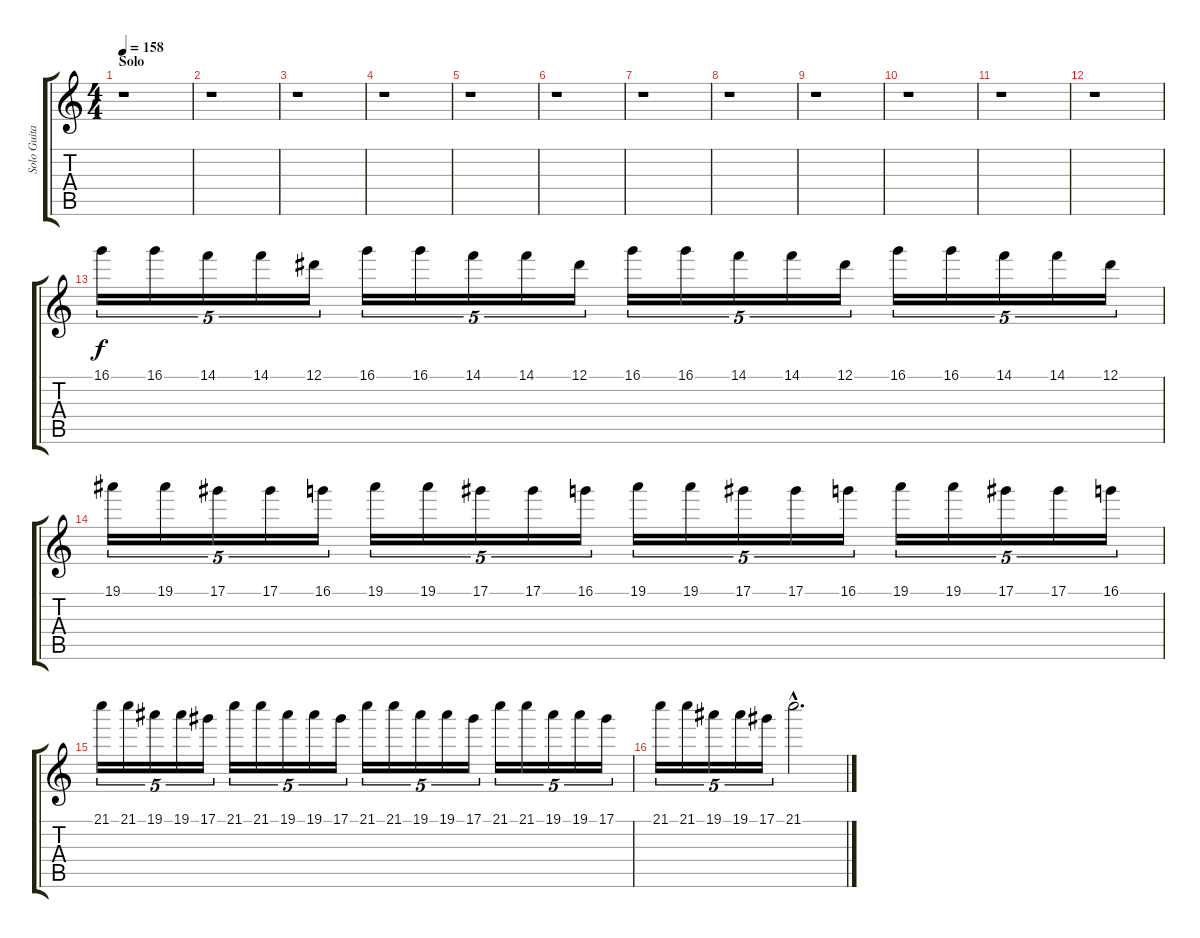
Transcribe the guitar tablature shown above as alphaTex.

\track ("Solo Guitar 2" "Solo Guita") {instrument distortionguitar}
\staff {score tabs}
\tuning (Eb4 Bb3 Gb3 Db3 Ab2 Eb2) {hide}
\ts (4 4)
\section ("" "Solo")
\tempo 158
\clef g2
\ks c
r.1{dy f} |
r.1 |
r.1 |
r.1 |
r.1 |
r.1 |
r.1 |
r.1 |
r.1 |
r.1 |
r.1 |
r.1 |
16.1.16{tu (5 4)} 16.1.16{tu (5 4)} 14.1.16{tu (5 4)} 14.1.16{tu (5 4)} 12.1.16{tu (5 4)} 16.1.16{tu (5 4)} 16.1.16{tu (5 4)} 14.1.16{tu (5 4)} 14.1.16{tu (5 4)} 12.1.16{tu (5 4)} 16.1.16{tu (5 4)} 16.1.16{tu (5 4)} 14.1.16{tu (5 4)} 14.1.16{tu (5 4)} 12.1.16{tu (5 4)} 16.1.16{tu (5 4)} 16.1.16{tu (5 4)} 14.1.16{tu (5 4)} 14.1.16{tu (5 4)} 12.1.16{tu (5 4)} |
19.1.16{tu (5 4)} 19.1.16{tu (5 4)} 17.1.16{tu (5 4)} 17.1.16{tu (5 4)} 16.1.16{tu (5 4)} 19.1.16{tu (5 4)} 19.1.16{tu (5 4)} 17.1.16{tu (5 4)} 17.1.16{tu (5 4)} 16.1.16{tu (5 4)} 19.1.16{tu (5 4)} 19.1.16{tu (5 4)} 17.1.16{tu (5 4)} 17.1.16{tu (5 4)} 16.1.16{tu (5 4)} 19.1.16{tu (5 4)} 19.1.16{tu (5 4)} 17.1.16{tu (5 4)} 17.1.16{tu (5 4)} 16.1.16{tu (5 4)} |
21.1.16{tu (5 4)} 21.1.16{tu (5 4)} 19.1.16{tu (5 4)} 19.1.16{tu (5 4)} 17.1.16{tu (5 4)} 21.1.16{tu (5 4)} 21.1.16{tu (5 4)} 19.1.16{tu (5 4)} 19.1.16{tu (5 4)} 17.1.16{tu (5 4)} 21.1.16{tu (5 4)} 21.1.16{tu (5 4)} 19.1.16{tu (5 4)} 19.1.16{tu (5 4)} 17.1.16{tu (5 4)} 21.1.16{tu (5 4)} 21.1.16{tu (5 4)} 19.1.16{tu (5 4)} 19.1.16{tu (5 4)} 17.1.16{tu (5 4)} |
21.1.16{tu (5 4)} 21.1.16{tu (5 4)} 19.1.16{tu (5 4)} 19.1.16{tu (5 4)} 17.1.16{tu (5 4)} 21.1{hac}.2{d}
